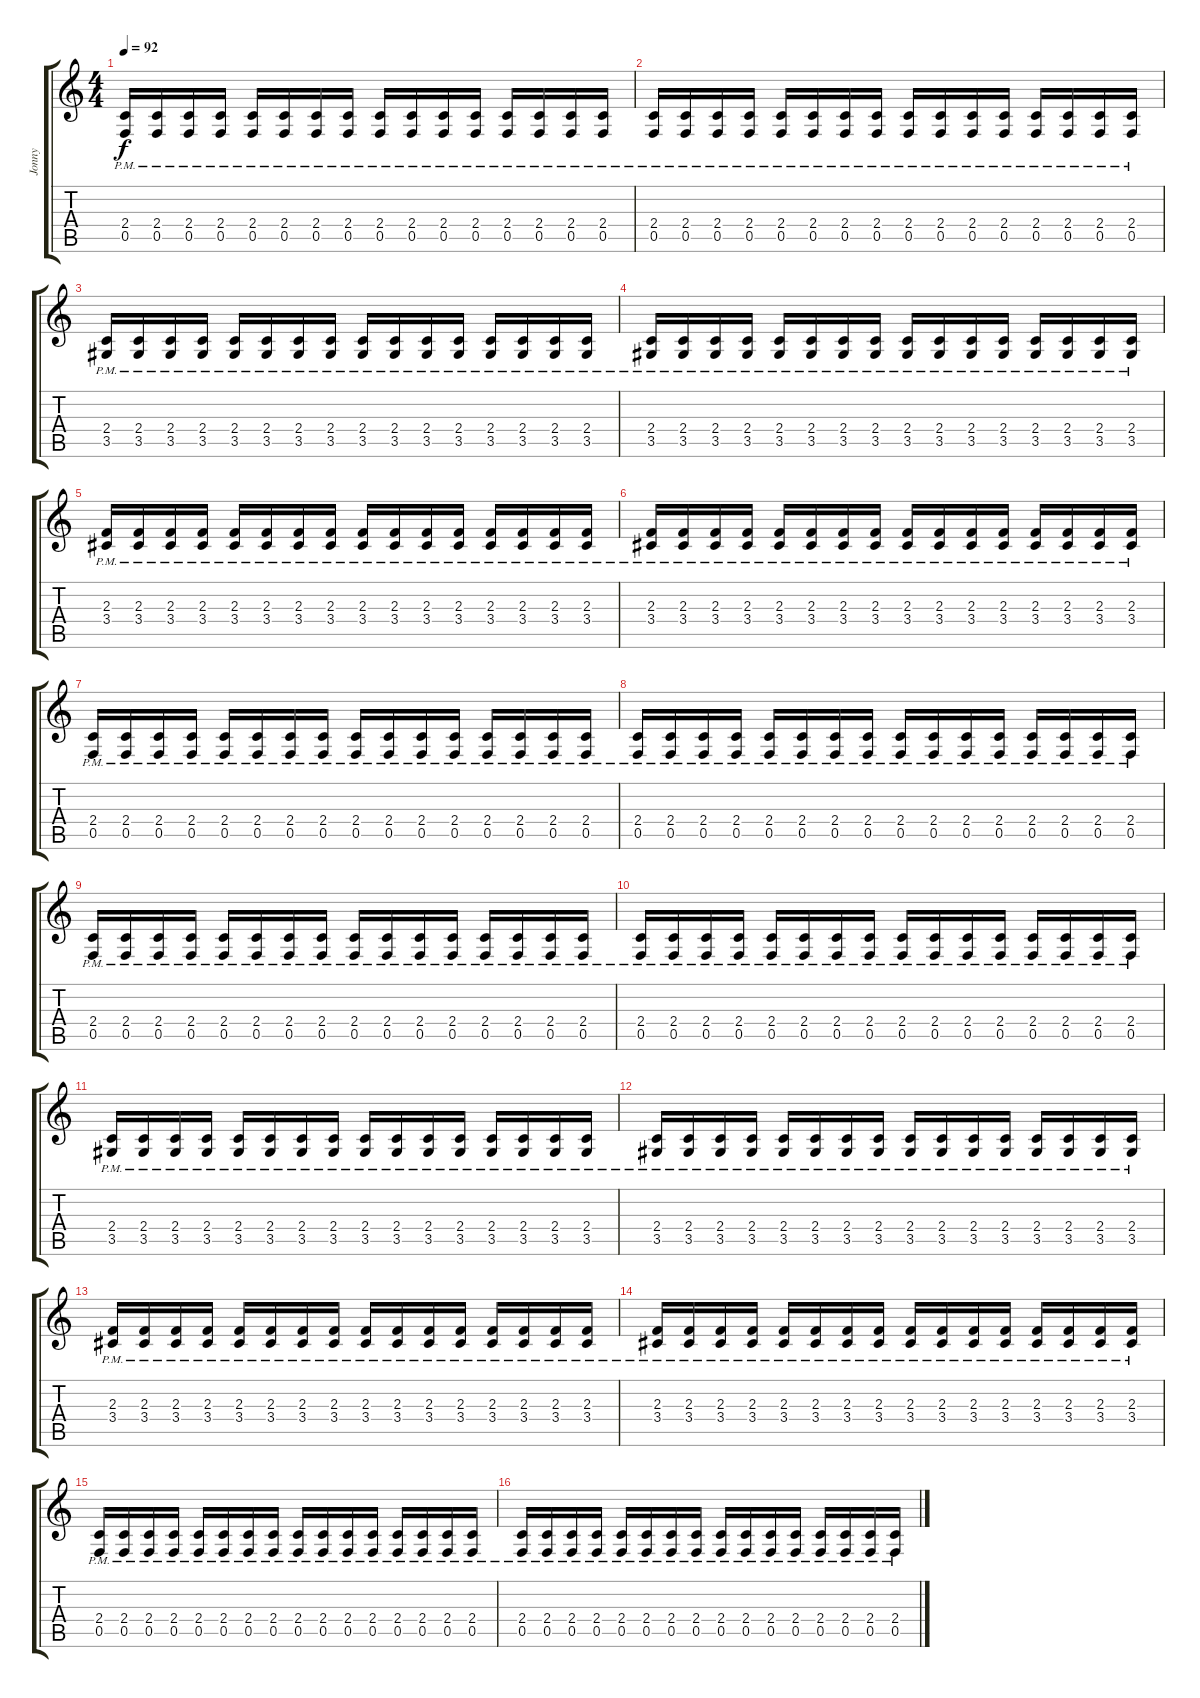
\track ("Jonny" "Jonny") {instrument acousticguitarsteel}
\staff {score tabs}
\tuning (C4 G3 Eb3 Bb2 F2 C2) {hide}
\ts (4 4)
\tempo 92
\clef g2
\ks c
(2.4{pm} 0.5{pm}).16{dy f} (2.4{pm} 0.5{pm}).16 (2.4{pm} 0.5{pm}).16 (2.4{pm} 0.5{pm}).16 (2.4{pm} 0.5{pm}).16 (2.4{pm} 0.5{pm}).16 (2.4{pm} 0.5{pm}).16 (2.4{pm} 0.5{pm}).16 (2.4{pm} 0.5{pm}).16 (2.4{pm} 0.5{pm}).16 (2.4{pm} 0.5{pm}).16 (2.4{pm} 0.5{pm}).16 (2.4{pm} 0.5{pm}).16 (2.4{pm} 0.5{pm}).16 (2.4{pm} 0.5{pm}).16 (2.4{pm} 0.5{pm}).16 |
(2.4{pm} 0.5{pm}).16 (2.4{pm} 0.5{pm}).16 (2.4{pm} 0.5{pm}).16 (2.4{pm} 0.5{pm}).16 (2.4{pm} 0.5{pm}).16 (2.4{pm} 0.5{pm}).16 (2.4{pm} 0.5{pm}).16 (2.4{pm} 0.5{pm}).16 (2.4{pm} 0.5{pm}).16 (2.4{pm} 0.5{pm}).16 (2.4{pm} 0.5{pm}).16 (2.4{pm} 0.5{pm}).16 (2.4{pm} 0.5{pm}).16 (2.4{pm} 0.5{pm}).16 (2.4{pm} 0.5{pm}).16 (2.4{pm} 0.5{pm}).16 |
(2.4{pm} 3.5{pm}).16 (2.4{pm} 3.5{pm}).16 (2.4{pm} 3.5{pm}).16 (2.4{pm} 3.5{pm}).16 (2.4{pm} 3.5{pm}).16 (2.4{pm} 3.5{pm}).16 (2.4{pm} 3.5{pm}).16 (2.4{pm} 3.5{pm}).16 (2.4{pm} 3.5{pm}).16 (2.4{pm} 3.5{pm}).16 (2.4{pm} 3.5{pm}).16 (2.4{pm} 3.5{pm}).16 (2.4{pm} 3.5{pm}).16 (2.4{pm} 3.5{pm}).16 (2.4{pm} 3.5{pm}).16 (2.4{pm} 3.5{pm}).16 |
(2.4{pm} 3.5{pm}).16 (2.4{pm} 3.5{pm}).16 (2.4{pm} 3.5{pm}).16 (2.4{pm} 3.5{pm}).16 (2.4{pm} 3.5{pm}).16 (2.4{pm} 3.5{pm}).16 (2.4{pm} 3.5{pm}).16 (2.4{pm} 3.5{pm}).16 (2.4{pm} 3.5{pm}).16 (2.4{pm} 3.5{pm}).16 (2.4{pm} 3.5{pm}).16 (2.4{pm} 3.5{pm}).16 (2.4{pm} 3.5{pm}).16 (2.4{pm} 3.5{pm}).16 (2.4{pm} 3.5{pm}).16 (2.4{pm} 3.5{pm}).16 |
(2.3{pm} 3.4{pm}).16 (2.3{pm} 3.4{pm}).16 (2.3{pm} 3.4{pm}).16 (2.3{pm} 3.4{pm}).16 (2.3{pm} 3.4{pm}).16 (2.3{pm} 3.4{pm}).16 (2.3{pm} 3.4{pm}).16 (2.3{pm} 3.4{pm}).16 (2.3{pm} 3.4{pm}).16 (2.3{pm} 3.4{pm}).16 (2.3{pm} 3.4{pm}).16 (2.3{pm} 3.4{pm}).16 (2.3{pm} 3.4{pm}).16 (2.3{pm} 3.4{pm}).16 (2.3{pm} 3.4{pm}).16 (2.3{pm} 3.4{pm}).16 |
(2.3{pm} 3.4{pm}).16 (2.3{pm} 3.4{pm}).16 (2.3{pm} 3.4{pm}).16 (2.3{pm} 3.4{pm}).16 (2.3{pm} 3.4{pm}).16 (2.3{pm} 3.4{pm}).16 (2.3{pm} 3.4{pm}).16 (2.3{pm} 3.4{pm}).16 (2.3{pm} 3.4{pm}).16 (2.3{pm} 3.4{pm}).16 (2.3{pm} 3.4{pm}).16 (2.3{pm} 3.4{pm}).16 (2.3{pm} 3.4{pm}).16 (2.3{pm} 3.4{pm}).16 (2.3{pm} 3.4{pm}).16 (2.3{pm} 3.4{pm}).16 |
(2.4{pm} 0.5{pm}).16 (2.4{pm} 0.5{pm}).16 (2.4{pm} 0.5{pm}).16 (2.4{pm} 0.5{pm}).16 (2.4{pm} 0.5{pm}).16 (2.4{pm} 0.5{pm}).16 (2.4{pm} 0.5{pm}).16 (2.4{pm} 0.5{pm}).16 (2.4{pm} 0.5{pm}).16 (2.4{pm} 0.5{pm}).16 (2.4{pm} 0.5{pm}).16 (2.4{pm} 0.5{pm}).16 (2.4{pm} 0.5{pm}).16 (2.4{pm} 0.5{pm}).16 (2.4{pm} 0.5{pm}).16 (2.4{pm} 0.5{pm}).16 |
(2.4{pm} 0.5{pm}).16 (2.4{pm} 0.5{pm}).16 (2.4{pm} 0.5{pm}).16 (2.4{pm} 0.5{pm}).16 (2.4{pm} 0.5{pm}).16 (2.4{pm} 0.5{pm}).16 (2.4{pm} 0.5{pm}).16 (2.4{pm} 0.5{pm}).16 (2.4{pm} 0.5{pm}).16 (2.4{pm} 0.5{pm}).16 (2.4{pm} 0.5{pm}).16 (2.4{pm} 0.5{pm}).16 (2.4{pm} 0.5{pm}).16 (2.4{pm} 0.5{pm}).16 (2.4{pm} 0.5{pm}).16 (2.4{pm} 0.5{pm}).16 |
(2.4{pm} 0.5{pm}).16 (2.4{pm} 0.5{pm}).16 (2.4{pm} 0.5{pm}).16 (2.4{pm} 0.5{pm}).16 (2.4{pm} 0.5{pm}).16 (2.4{pm} 0.5{pm}).16 (2.4{pm} 0.5{pm}).16 (2.4{pm} 0.5{pm}).16 (2.4{pm} 0.5{pm}).16 (2.4{pm} 0.5{pm}).16 (2.4{pm} 0.5{pm}).16 (2.4{pm} 0.5{pm}).16 (2.4{pm} 0.5{pm}).16 (2.4{pm} 0.5{pm}).16 (2.4{pm} 0.5{pm}).16 (2.4{pm} 0.5{pm}).16 |
(2.4{pm} 0.5{pm}).16 (2.4{pm} 0.5{pm}).16 (2.4{pm} 0.5{pm}).16 (2.4{pm} 0.5{pm}).16 (2.4{pm} 0.5{pm}).16 (2.4{pm} 0.5{pm}).16 (2.4{pm} 0.5{pm}).16 (2.4{pm} 0.5{pm}).16 (2.4{pm} 0.5{pm}).16 (2.4{pm} 0.5{pm}).16 (2.4{pm} 0.5{pm}).16 (2.4{pm} 0.5{pm}).16 (2.4{pm} 0.5{pm}).16 (2.4{pm} 0.5{pm}).16 (2.4{pm} 0.5{pm}).16 (2.4{pm} 0.5{pm}).16 |
(2.4{pm} 3.5{pm}).16 (2.4{pm} 3.5{pm}).16 (2.4{pm} 3.5{pm}).16 (2.4{pm} 3.5{pm}).16 (2.4{pm} 3.5{pm}).16 (2.4{pm} 3.5{pm}).16 (2.4{pm} 3.5{pm}).16 (2.4{pm} 3.5{pm}).16 (2.4{pm} 3.5{pm}).16 (2.4{pm} 3.5{pm}).16 (2.4{pm} 3.5{pm}).16 (2.4{pm} 3.5{pm}).16 (2.4{pm} 3.5{pm}).16 (2.4{pm} 3.5{pm}).16 (2.4{pm} 3.5{pm}).16 (2.4{pm} 3.5{pm}).16 |
(2.4{pm} 3.5{pm}).16 (2.4{pm} 3.5{pm}).16 (2.4{pm} 3.5{pm}).16 (2.4{pm} 3.5{pm}).16 (2.4{pm} 3.5{pm}).16 (2.4{pm} 3.5{pm}).16 (2.4{pm} 3.5{pm}).16 (2.4{pm} 3.5{pm}).16 (2.4{pm} 3.5{pm}).16 (2.4{pm} 3.5{pm}).16 (2.4{pm} 3.5{pm}).16 (2.4{pm} 3.5{pm}).16 (2.4{pm} 3.5{pm}).16 (2.4{pm} 3.5{pm}).16 (2.4{pm} 3.5{pm}).16 (2.4{pm} 3.5{pm}).16 |
(2.3{pm} 3.4{pm}).16 (2.3{pm} 3.4{pm}).16 (2.3{pm} 3.4{pm}).16 (2.3{pm} 3.4{pm}).16 (2.3{pm} 3.4{pm}).16 (2.3{pm} 3.4{pm}).16 (2.3{pm} 3.4{pm}).16 (2.3{pm} 3.4{pm}).16 (2.3{pm} 3.4{pm}).16 (2.3{pm} 3.4{pm}).16 (2.3{pm} 3.4{pm}).16 (2.3{pm} 3.4{pm}).16 (2.3{pm} 3.4{pm}).16 (2.3{pm} 3.4{pm}).16 (2.3{pm} 3.4{pm}).16 (2.3{pm} 3.4{pm}).16 |
(2.3{pm} 3.4{pm}).16 (2.3{pm} 3.4{pm}).16 (2.3{pm} 3.4{pm}).16 (2.3{pm} 3.4{pm}).16 (2.3{pm} 3.4{pm}).16 (2.3{pm} 3.4{pm}).16 (2.3{pm} 3.4{pm}).16 (2.3{pm} 3.4{pm}).16 (2.3{pm} 3.4{pm}).16 (2.3{pm} 3.4{pm}).16 (2.3{pm} 3.4{pm}).16 (2.3{pm} 3.4{pm}).16 (2.3{pm} 3.4{pm}).16 (2.3{pm} 3.4{pm}).16 (2.3{pm} 3.4{pm}).16 (2.3{pm} 3.4{pm}).16 |
(2.4{pm} 0.5{pm}).16 (2.4{pm} 0.5{pm}).16 (2.4{pm} 0.5{pm}).16 (2.4{pm} 0.5{pm}).16 (2.4{pm} 0.5{pm}).16 (2.4{pm} 0.5{pm}).16 (2.4{pm} 0.5{pm}).16 (2.4{pm} 0.5{pm}).16 (2.4{pm} 0.5{pm}).16 (2.4{pm} 0.5{pm}).16 (2.4{pm} 0.5{pm}).16 (2.4{pm} 0.5{pm}).16 (2.4{pm} 0.5{pm}).16 (2.4{pm} 0.5{pm}).16 (2.4{pm} 0.5{pm}).16 (2.4{pm} 0.5{pm}).16 |
(2.4{pm} 0.5{pm}).16 (2.4{pm} 0.5{pm}).16 (2.4{pm} 0.5{pm}).16 (2.4{pm} 0.5{pm}).16 (2.4{pm} 0.5{pm}).16 (2.4{pm} 0.5{pm}).16 (2.4{pm} 0.5{pm}).16 (2.4{pm} 0.5{pm}).16 (2.4{pm} 0.5{pm}).16 (2.4{pm} 0.5{pm}).16 (2.4{pm} 0.5{pm}).16 (2.4{pm} 0.5{pm}).16 (2.4{pm} 0.5{pm}).16 (2.4{pm} 0.5{pm}).16 (2.4{pm} 0.5{pm}).16 (2.4{pm} 0.5{pm}).16
